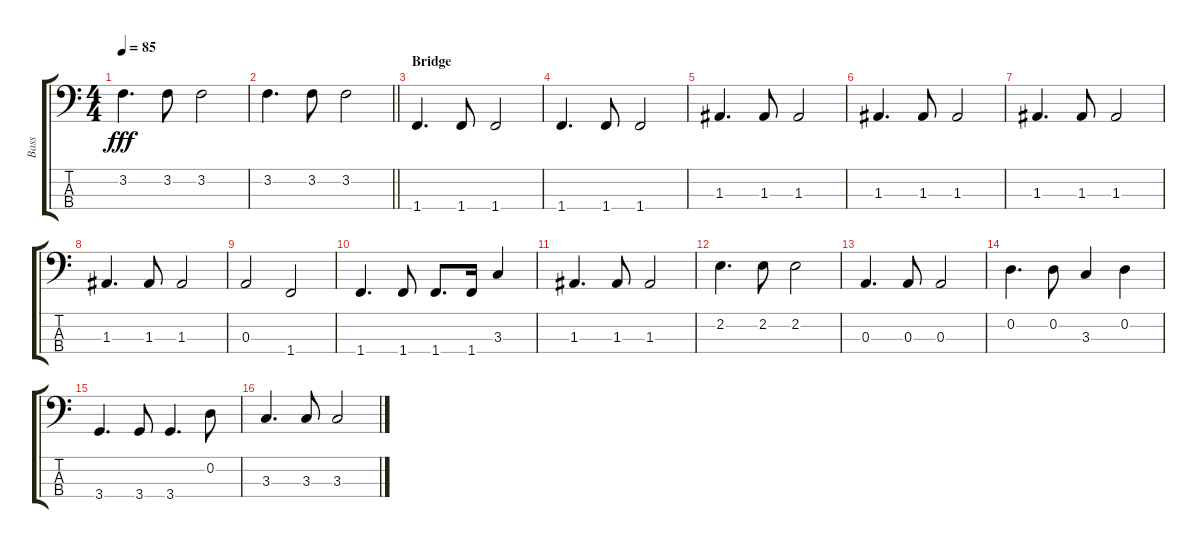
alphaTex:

\track ("Bass" "Bass") {instrument electricbassfinger}
\staff {score tabs}
\tuning (G2 D2 A1 E1) {hide}
\ts (4 4)
\tempo 85
\clef f4
\ks c
3.2.4{d dy fff} 3.2.8 3.2.2 |
\barLineRight lightlight
3.2.4{d} 3.2.8 3.2.2 |
\section ("" "Bridge")
1.4.4{d} 1.4.8 1.4.2 |
1.4.4{d} 1.4.8 1.4.2 |
1.3.4{d} 1.3.8 1.3.2 |
1.3.4{d} 1.3.8 1.3.2 |
1.3.4{d} 1.3.8 1.3.2 |
1.3.4{d} 1.3.8 1.3.2 |
0.3.2 1.4.2 |
1.4.4{d} 1.4.8 1.4.8{d} 1.4.16 3.3.4 |
1.3.4{d} 1.3.8 1.3.2 |
2.2.4{d} 2.2.8 2.2.2 |
0.3.4{d} 0.3.8 0.3.2 |
0.2.4{d} 0.2.8 3.3.4 0.2.4 |
3.4.4{d} 3.4.8 3.4.4{d} 0.2.8 |
3.3.4{d} 3.3.8 3.3.2
